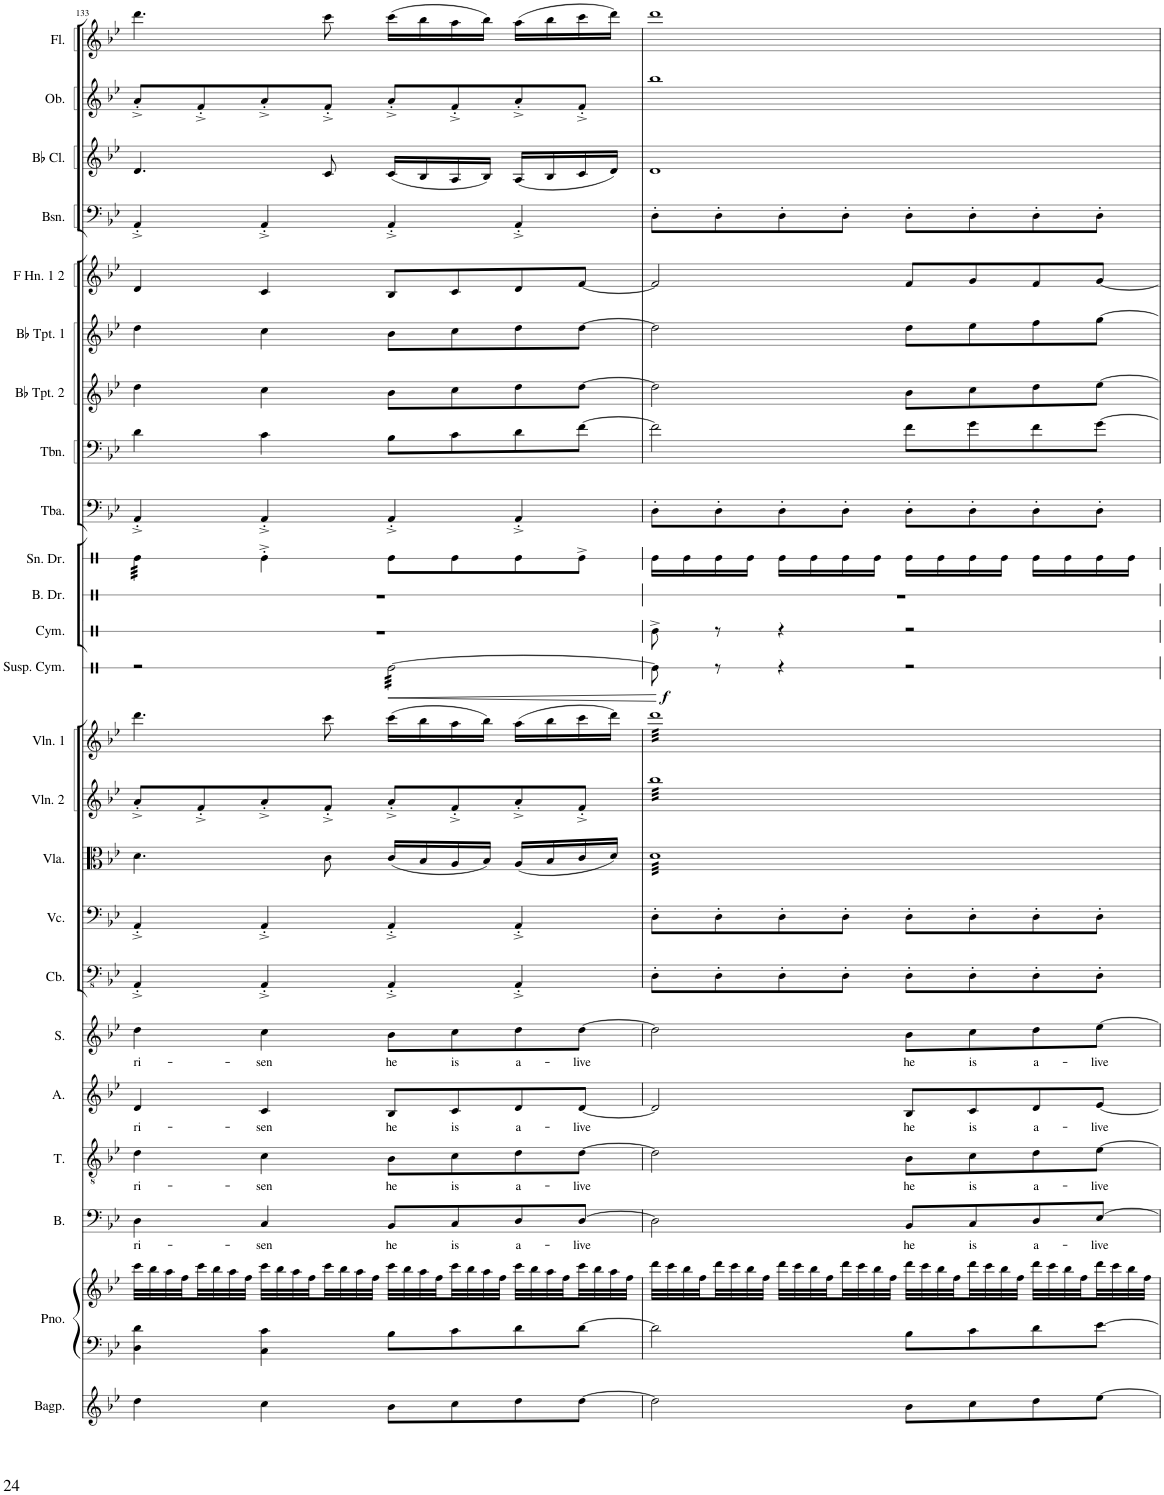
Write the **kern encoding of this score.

**kern	**kern	**kern	**kern	**text	**kern	**text	**kern	**text	**kern	**text	**kern	**kern	**kern	**kern	**kern	**kern	**dynam	**kern	**kern	**kern	**kern	**kern	**kern	**kern	**kern	**kern	**kern	**kern	**kern
*part24	*part23	*part23	*part22	*part22	*part21	*part21	*part20	*part20	*part19	*part19	*part18	*part17	*part16	*part15	*part14	*part13	*part13	*part12	*part11	*part10	*part9	*part8	*part7	*part6	*part5	*part4	*part3	*part2	*part1
*staff25	*staff24	*staff23	*staff22	*staff22	*staff21	*staff21	*staff20	*staff20	*staff19	*staff19	*staff18	*staff17	*staff16	*staff15	*staff14	*staff13	*staff13	*staff12	*staff11	*staff10	*staff9	*staff8	*staff7	*staff6	*staff5	*staff4	*staff3	*staff2	*staff1
*I"Bagpipe	*I"Piano	*	*I"Bass	*	*I"Tenor	*	*I"Alto	*	*I"Soprano	*	*I"Contrabass	*I"Violoncello	*I"Viola	*I"Violin 2	*I"Violin 1	*I"Suspended Cymbal	*	*I"Cymbal	*I"Bass Drum	*I"Snare Drum	*I"Tuba	*I"Trombone	*I"Bb Trumpet 2	*I"Bb Trumpet 1	*I"F Horn 1 &amp; 2	*I"Bassoon	*I"Bb Clarinet	*I"Oboe	*I"Flute
*I'Bagp.	*I'Pno.	*	*I'B.	*	*I'T.	*	*I'A.	*	*I'S.	*	*I'Cb.	*I'Vc.	*I'Vla.	*I'Vln. 2	*I'Vln. 1	*I'Susp. Cym.	*	*I'Cym.	*I'B. Dr.	*I'Sn. Dr.	*I'Tba.	*I'Tbn.	*I'Bb Tpt. 2	*I'Bb Tpt. 1	*I'F Hn. 1 2	*I'Bsn.	*I'Bb Cl.	*I'Ob.	*I'Fl.
!!LO:PB:g=z
*clefG2	*clefF4	*clefG2	*clefF4	*	*clefGv2	*	*clefG2	*	*clefG2	*	*clefFv4	*clefF4	*clefC3	*clefG2	*clefG2	*clefX	*	*clefX	*clefX	*clefX	*clefF4	*clefF4	*clefG2	*clefG2	*clefG2	*clefF4	*clefG2	*clefG2	*clefG2
*	*	*	*	*	*	*	*	*	*	*	*ITrd7c12	*	*	*	*	*	*	*	*	*	*	*	*ITrd1c2	*ITrd1c2	*ITrd4c7	*	*ITrd1c2	*	*
*k[b-e-]	*k[b-e-]	*k[b-e-]	*k[b-e-]	*	*k[b-e-]	*	*k[b-e-]	*	*k[b-e-]	*	*k[b-e-]	*k[b-e-]	*k[b-e-]	*k[b-e-]	*k[b-e-]	*k[]	*	*k[]	*k[]	*k[]	*k[b-e-]	*k[b-e-]	*k[b-e-]	*k[b-e-]	*k[b-e-]	*k[b-e-]	*k[b-e-]	*k[b-e-]	*k[b-e-]
*M4/4	*M4/4	*M4/4	*M4/4	*	*M4/4	*	*M4/4	*	*M4/4	*	*M4/4	*M4/4	*M4/4	*M4/4	*M4/4	*M4/4	*	*M4/4	*M4/4	*M4/4	*M4/4	*M4/4	*M4/4	*M4/4	*M4/4	*M4/4	*M4/4	*M4/4	*M4/4
=133	=133	=133	=133	=133	=133	=133	=133	=133	=133	=133	=133	=133	=133	=133	=133	=133	=133	=133	=133	=133	=133	=133	=133	=133	=133	=133	=133	=133	=133
!	!	!	!	!LO:LY:b	!	!LO:LY:b	!	!LO:LY:b	!	!LO:LY:b	!	!	!	!	!	!	!	!	!	!	!	!	!	!	!	!	!	!	!
*	*	*	*	*	*	*	*	*	*	*	*	*	*	*	*	*	*	*	*	*tremolo	*	*	*	*	*	*	*	*	*
4dd\	4D\ 4d\	32ccc\LLL	4D\	ri-	4d\	ri-	4d/	ri-	4dd\	ri-	4AAA'^/	4AA'^/	4.d\	8a'^/L	4.ddd\	2r	.	1r	1r	32Re\LLL	4AA'^/	4d\	4dd\	4dd\	4d/	4AA'^/	4.d/	8a'^/L	4.ddd\
.	.	32bb-\	.	.	.	.	.	.	.	.	.	.	.	.	.	.	.	.	.	32Re\	.	.	.	.	.	.	.	.	.
.	.	32aa\	.	.	.	.	.	.	.	.	.	.	.	.	.	.	.	.	.	32Re\	.	.	.	.	.	.	.	.	.
.	.	32ff\	.	.	.	.	.	.	.	.	.	.	.	.	.	.	.	.	.	32Re\	.	.	.	.	.	.	.	.	.
.	.	32ccc\	.	.	.	.	.	.	.	.	.	.	.	8f'^/	.	.	.	.	.	32Re\	.	.	.	.	.	.	.	8f'^/	.
.	.	32bb-\	.	.	.	.	.	.	.	.	.	.	.	.	.	.	.	.	.	32Re\	.	.	.	.	.	.	.	.	.
.	.	32aa\	.	.	.	.	.	.	.	.	.	.	.	.	.	.	.	.	.	32Re\	.	.	.	.	.	.	.	.	.
.	.	32ff\JJJ	.	.	.	.	.	.	.	.	.	.	.	.	.	.	.	.	.	32Re\JJJ	.	.	.	.	.	.	.	.	.
*	*	*	*	*	*	*	*	*	*	*	*	*	*	*	*	*	*	*	*	*Xtremolo	*	*	*	*	*	*	*	*	*
!	!	!	!	!LO:LY:b	!	!LO:LY:b	!	!LO:LY:b	!	!LO:LY:b	!	!	!	!	!	!	!	!	!	!	!	!	!	!	!	!	!	!	!
4cc\	4C\ 4c\	32ccc\LLL	4C/	-sen	4c\	-sen	4c/	-sen	4cc\	-sen	4AAA'^/	4AA'^/	.	8a'^/	.	.	.	.	.	4Re'^\	4AA'^/	4c\	4cc\	4cc\	4c/	4AA'^/	.	8a'^/	.
.	.	32bb-\	.	.	.	.	.	.	.	.	.	.	.	.	.	.	.	.	.	.	.	.	.	.	.	.	.	.	.
.	.	32aa\	.	.	.	.	.	.	.	.	.	.	.	.	.	.	.	.	.	.	.	.	.	.	.	.	.	.	.
.	.	32ff\	.	.	.	.	.	.	.	.	.	.	.	.	.	.	.	.	.	.	.	.	.	.	.	.	.	.	.
.	.	32ccc\	.	.	.	.	.	.	.	.	.	.	8c\	8f'^/J	8ccc\	.	.	.	.	.	.	.	.	.	.	.	8c/	8f'^/J	8ccc\
.	.	32bb-\	.	.	.	.	.	.	.	.	.	.	.	.	.	.	.	.	.	.	.	.	.	.	.	.	.	.	.
.	.	32aa\	.	.	.	.	.	.	.	.	.	.	.	.	.	.	.	.	.	.	.	.	.	.	.	.	.	.	.
.	.	32ff\JJJ	.	.	.	.	.	.	.	.	.	.	.	.	.	.	.	.	.	.	.	.	.	.	.	.	.	.	.
!	!	!	!	!LO:LY:b	!	!LO:LY:b	!	!LO:LY:b	!	!LO:LY:b	!	!	!	!	!	!	!LO:HP:b	!	!	!	!	!	!	!	!	!	!	!	!
*	*	*	*	*	*	*	*	*	*	*	*	*	*	*	*	*tremolo	*	*	*	*	*	*	*	*	*	*	*	*	*
8b-\L	8B-\L	32ccc\LLL	8BB-/L	he	8B-\L	he	8B-/L	he	8b-\L	he	4AAA'^/	4AA'^/	(16c/LL	8a'^/L	(16ccc\LL	[32Re\LLL	<	.	.	8Re\L	4AA'^/	8B-\L	8b-\L	8b-\L	8B-/L	4AA'^/	(16c/LL	8a'^/L	(16ccc\LL
.	.	32bb-\	.	.	.	.	.	.	.	.	.	.	.	.	.	32Re\	.	.	.	.	.	.	.	.	.	.	.	.	.
.	.	32aa\	.	.	.	.	.	.	.	.	.	.	16B-/	.	16bb-\	32Re\	.	.	.	.	.	.	.	.	.	.	16B-/	.	16bb-\
.	.	32ff\	.	.	.	.	.	.	.	.	.	.	.	.	.	32Re\	.	.	.	.	.	.	.	.	.	.	.	.	.
!	!	!	!	!LO:LY:b	!	!LO:LY:b	!	!LO:LY:b	!	!LO:LY:b	!	!	!	!	!	!	!	!	!	!	!	!	!	!	!	!	!	!	!
8cc\	8c\	32ccc\	8C/	is	8c\	is	8c/	is	8cc\	is	.	.	16A/	8f'^/	16aa\	32Re\	.	.	.	8Re\	.	8c\	8cc\	8cc\	8c/	.	16A/	8f'^/	16aa\
.	.	32bb-\	.	.	.	.	.	.	.	.	.	.	.	.	.	32Re\	.	.	.	.	.	.	.	.	.	.	.	.	.
.	.	32aa\	.	.	.	.	.	.	.	.	.	.	16B-/JJ)	.	16bb-\JJ)	32Re\	.	.	.	.	.	.	.	.	.	.	16B-/JJ)	.	16bb-\JJ)
.	.	32ff\JJJ	.	.	.	.	.	.	.	.	.	.	.	.	.	32Re\	.	.	.	.	.	.	.	.	.	.	.	.	.
!	!	!	!	!LO:LY:b	!	!LO:LY:b	!	!LO:LY:b	!	!LO:LY:b	!	!	!	!	!	!	!	!	!	!	!	!	!	!	!	!	!	!	!
8dd\	8d\	32ccc\LLL	8D/	a-	8d\	a-	8d/	a-	8dd\	a-	4AAA'^/	4AA'^/	(16A/LL	8a'^/	(16aa\LL	32Re\	.	.	.	8Re\	4AA'^/	8d\	8dd\	8dd\	8d/	4AA'^/	(16A/LL	8a'^/	(16aa\LL
.	.	32bb-\	.	.	.	.	.	.	.	.	.	.	.	.	.	32Re\	.	.	.	.	.	.	.	.	.	.	.	.	.
.	.	32aa\	.	.	.	.	.	.	.	.	.	.	16B-/	.	16bb-\	32Re\	.	.	.	.	.	.	.	.	.	.	16B-/	.	16bb-\
.	.	32ff\	.	.	.	.	.	.	.	.	.	.	.	.	.	32Re\	.	.	.	.	.	.	.	.	.	.	.	.	.
!	!	!	!	!LO:LY:b	!	!LO:LY:b	!	!LO:LY:b	!	!LO:LY:b	!	!	!	!	!	!	!	!	!	!	!	!	!	!	!	!	!	!	!
[8dd\J	[8d\J	32ccc\	[8D/J	-live	[8d\J	-live	[8d/J	-live	[8dd\J	-live	.	.	16c/	8f'^/J	16ccc\	32Re\	.	.	.	8Re^\J	.	[8f\J	[8dd\J	[8dd\J	[8f/J	.	16c/	8f'^/J	16ccc\
.	.	32bb-\	.	.	.	.	.	.	.	.	.	.	.	.	.	32Re\	.	.	.	.	.	.	.	.	.	.	.	.	.
.	.	32aa\	.	.	.	.	.	.	.	.	.	.	16d/JJ)	.	16ddd\JJ)	32Re\	.	.	.	.	.	.	.	.	.	.	16d/JJ)	.	16ddd\JJ)
.	.	32ff\JJJ	.	.	.	.	.	.	.	.	.	.	.	.	.	32Re\JJJ	.	.	.	.	.	.	.	.	.	.	.	.	.
*	*	*	*	*	*	*	*	*	*	*	*	*	*	*	*	*Xtremolo	*	*	*	*	*	*	*	*	*	*	*	*	*
.	.	.	.	.	.	.	.	.	.	.	.	.	.	.	.	.	[	.	.	.	.	.	.	.	.	.	.	.	.
=134	=134	=134	=134	=134	=134	=134	=134	=134	=134	=134	=134	=134	=134	=134	=134	=134	=134	=134	=134	=134	=134	=134	=134	=134	=134	=134	=134	=134	=134
!	!	!	!	!	!	!	!	!	!	!	!	!	!	!	!	!	!LO:DY:b	!	!	!	!	!	!	!	!	!	!	!	!
*	*	*	*	*	*	*	*	*	*	*	*	*	*tremolo	*	*	*	*	*	*	*	*	*	*	*	*	*	*	*	*
*	*	*	*	*	*	*	*	*	*	*	*	*	*	*tremolo	*	*	*	*	*	*	*	*	*	*	*	*	*	*	*
*	*	*	*	*	*	*	*	*	*	*	*	*	*	*	*tremolo	*	*	*	*	*	*	*	*	*	*	*	*	*	*
2dd\]	2d\]	32ddd\LLL	2D\]	.	2d\]	.	2d/]	.	2dd\]	.	8DD'\L	8D'\L	32dLLL	32bb-LLL	32dddLLL	8Re\]	f	8Re^\	1r	16Re\LL	8D'\L	2f\]	2dd\]	2dd\]	2f/]	8D'\L	1d	1bb-	1ddd
.	.	32ccc\	.	.	.	.	.	.	.	.	.	.	32d	32bb-	32ddd	.	.	.	.	.	.	.	.	.	.	.	.	.	.
.	.	32bb-\	.	.	.	.	.	.	.	.	.	.	32d	32bb-	32ddd	.	.	.	.	16Re\	.	.	.	.	.	.	.	.	.
.	.	32ff\	.	.	.	.	.	.	.	.	.	.	32d	32bb-	32ddd	.	.	.	.	.	.	.	.	.	.	.	.	.	.
.	.	32ddd\	.	.	.	.	.	.	.	.	8DD'\	8D'\	32d	32bb-	32ddd	8r	.	8r	.	16Re\	8D'\	.	.	.	.	8D'\	.	.	.
.	.	32ccc\	.	.	.	.	.	.	.	.	.	.	32d	32bb-	32ddd	.	.	.	.	.	.	.	.	.	.	.	.	.	.
.	.	32bb-\	.	.	.	.	.	.	.	.	.	.	32d	32bb-	32ddd	.	.	.	.	16Re\JJ	.	.	.	.	.	.	.	.	.
.	.	32ff\JJJ	.	.	.	.	.	.	.	.	.	.	32d	32bb-	32ddd	.	.	.	.	.	.	.	.	.	.	.	.	.	.
.	.	32ddd\LLL	.	.	.	.	.	.	.	.	8DD'\	8D'\	32d	32bb-	32ddd	4r	.	4r	.	16Re\LL	8D'\	.	.	.	.	8D'\	.	.	.
.	.	32ccc\	.	.	.	.	.	.	.	.	.	.	32d	32bb-	32ddd	.	.	.	.	.	.	.	.	.	.	.	.	.	.
.	.	32bb-\	.	.	.	.	.	.	.	.	.	.	32d	32bb-	32ddd	.	.	.	.	16Re\	.	.	.	.	.	.	.	.	.
.	.	32ff\	.	.	.	.	.	.	.	.	.	.	32d	32bb-	32ddd	.	.	.	.	.	.	.	.	.	.	.	.	.	.
.	.	32ddd\	.	.	.	.	.	.	.	.	8DD'\J	8D'\J	32d	32bb-	32ddd	.	.	.	.	16Re\	8D'\J	.	.	.	.	8D'\J	.	.	.
.	.	32ccc\	.	.	.	.	.	.	.	.	.	.	32d	32bb-	32ddd	.	.	.	.	.	.	.	.	.	.	.	.	.	.
.	.	32bb-\	.	.	.	.	.	.	.	.	.	.	32d	32bb-	32ddd	.	.	.	.	16Re\JJ	.	.	.	.	.	.	.	.	.
.	.	32ff\JJJ	.	.	.	.	.	.	.	.	.	.	32d	32bb-	32ddd	.	.	.	.	.	.	.	.	.	.	.	.	.	.
!	!	!	!	!LO:LY:b	!	!LO:LY:b	!	!LO:LY:b	!	!LO:LY:b	!	!	!	!	!	!	!	!	!	!	!	!	!	!	!	!	!	!	!
8b-\L	8B-\L	32ddd\LLL	8BB-/L	he	8B-\L	he	8B-/L	he	8b-\L	he	8DD'\L	8D'\L	32d	32bb-	32ddd	2r	.	2r	.	16Re\LL	8D'\L	8f\L	8b-\L	8dd\L	8f/L	8D'\L	.	.	.
.	.	32ccc\	.	.	.	.	.	.	.	.	.	.	32d	32bb-	32ddd	.	.	.	.	.	.	.	.	.	.	.	.	.	.
.	.	32bb-\	.	.	.	.	.	.	.	.	.	.	32d	32bb-	32ddd	.	.	.	.	16Re\	.	.	.	.	.	.	.	.	.
.	.	32ff\	.	.	.	.	.	.	.	.	.	.	32d	32bb-	32ddd	.	.	.	.	.	.	.	.	.	.	.	.	.	.
!	!	!	!	!LO:LY:b	!	!LO:LY:b	!	!LO:LY:b	!	!LO:LY:b	!	!	!	!	!	!	!	!	!	!	!	!	!	!	!	!	!	!	!
8cc\	8c\	32ddd\	8C/	is	8c\	is	8c/	is	8cc\	is	8DD'\	8D'\	32d	32bb-	32ddd	.	.	.	.	16Re\	8D'\	8g\	8cc\	8ee-\	8g/	8D'\	.	.	.
.	.	32ccc\	.	.	.	.	.	.	.	.	.	.	32d	32bb-	32ddd	.	.	.	.	.	.	.	.	.	.	.	.	.	.
.	.	32bb-\	.	.	.	.	.	.	.	.	.	.	32d	32bb-	32ddd	.	.	.	.	16Re\JJ	.	.	.	.	.	.	.	.	.
.	.	32ff\JJJ	.	.	.	.	.	.	.	.	.	.	32d	32bb-	32ddd	.	.	.	.	.	.	.	.	.	.	.	.	.	.
!	!	!	!	!LO:LY:b	!	!LO:LY:b	!	!LO:LY:b	!	!LO:LY:b	!	!	!	!	!	!	!	!	!	!	!	!	!	!	!	!	!	!	!
8dd\	8d\	32ddd\LLL	8D/	a-	8d\	a-	8d/	a-	8dd\	a-	8DD'\	8D'\	32d	32bb-	32ddd	.	.	.	.	16Re\LL	8D'\	8f\	8dd\	8ff\	8f/	8D'\	.	.	.
.	.	32ccc\	.	.	.	.	.	.	.	.	.	.	32d	32bb-	32ddd	.	.	.	.	.	.	.	.	.	.	.	.	.	.
.	.	32bb-\	.	.	.	.	.	.	.	.	.	.	32d	32bb-	32ddd	.	.	.	.	16Re\	.	.	.	.	.	.	.	.	.
.	.	32ff\	.	.	.	.	.	.	.	.	.	.	32d	32bb-	32ddd	.	.	.	.	.	.	.	.	.	.	.	.	.	.
!	!	!	!	!LO:LY:b	!	!LO:LY:b	!	!LO:LY:b	!	!LO:LY:b	!	!	!	!	!	!	!	!	!	!	!	!	!	!	!	!	!	!	!
[8ee-\J	[8e-\J	32ddd\	[8E-/J	-live	[8e-\J	-live	[8e-/J	-live	[8ee-\J	-live	8DD'\J	8D'\J	32d	32bb-	32ddd	.	.	.	.	16Re\	8D'\J	[8g\J	[8ee-\J	[8gg\J	[8g/J	8D'\J	.	.	.
.	.	32ccc\	.	.	.	.	.	.	.	.	.	.	32d	32bb-	32ddd	.	.	.	.	.	.	.	.	.	.	.	.	.	.
.	.	32bb-\	.	.	.	.	.	.	.	.	.	.	32d	32bb-	32ddd	.	.	.	.	16Re\JJ	.	.	.	.	.	.	.	.	.
.	.	32ff\JJJ	.	.	.	.	.	.	.	.	.	.	32dJJJ	32bb-JJJ	32dddJJJ	.	.	.	.	.	.	.	.	.	.	.	.	.	.
*	*	*	*	*	*	*	*	*	*	*	*	*	*	*	*Xtremolo	*	*	*	*	*	*	*	*	*	*	*	*	*	*
*	*	*	*	*	*	*	*	*	*	*	*	*	*	*Xtremolo	*	*	*	*	*	*	*	*	*	*	*	*	*	*	*
*	*	*	*	*	*	*	*	*	*	*	*	*	*Xtremolo	*	*	*	*	*	*	*	*	*	*	*	*	*	*	*	*
=	=	=	=	=	=	=	=	=	=	=	=	=	=	=	=	=	=	=	=	=	=	=	=	=	=	=	=	=	=
*-	*-	*-	*-	*-	*-	*-	*-	*-	*-	*-	*-	*-	*-	*-	*-	*-	*-	*-	*-	*-	*-	*-	*-	*-	*-	*-	*-	*-	*-
